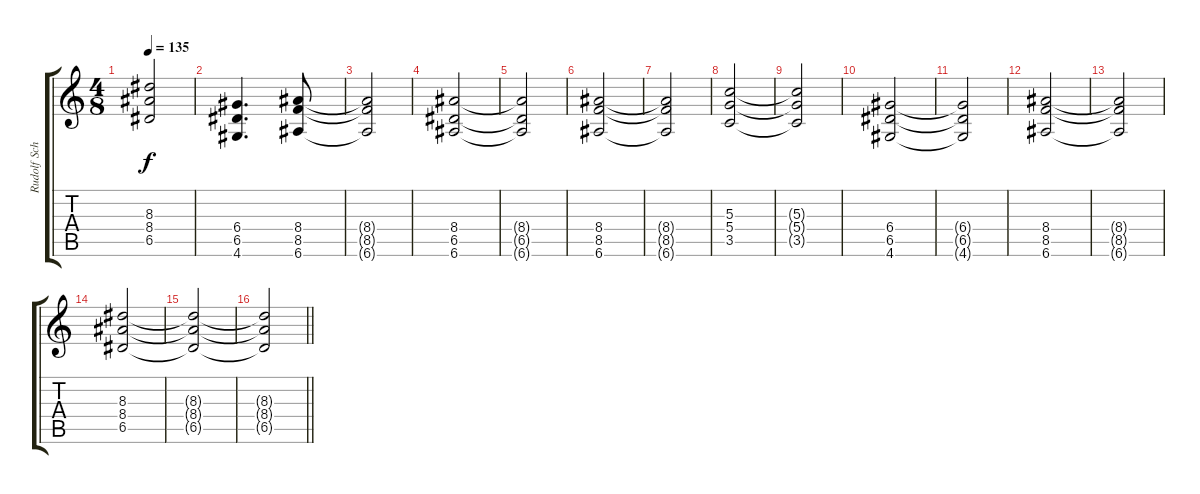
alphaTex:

\track ("Rudolf Schenker" "Rudolf Sch") {instrument overdrivenguitar}
\staff {score tabs}
\tuning (E4 B3 G3 D3 A2 E2) {hide}
\ts (4 8)
\tempo 135
\clef g2
\ks c
(8.3{t} 8.4{t} 6.5{t}).2{dy f} |
(6.4 6.5 4.6).4{d} (8.4 8.5 6.6).8 |
(8.4{t} 8.5{t} 6.6{t}).2 |
(8.4 6.5 6.6).2 |
(8.4{t} 6.5{t} 6.6{t}).2 |
(8.4 8.5 6.6).2 |
(8.4{t} 8.5{t} 6.6{t}).2 |
(5.3 5.4 3.5).2 |
(5.3{t} 5.4{t} 3.5{t}).2 |
(6.4 6.5 4.6).2 |
(6.4{t} 6.5{t} 4.6{t}).2 |
(8.4 8.5 6.6).2 |
(8.4{t} 8.5{t} 6.6{t}).2 |
(8.3 8.4 6.5).2 |
(8.3{t} 8.4{t} 6.5{t}).2 |
\barLineRight lightlight
(8.3{t} 8.4{t} 6.5{t}).2
